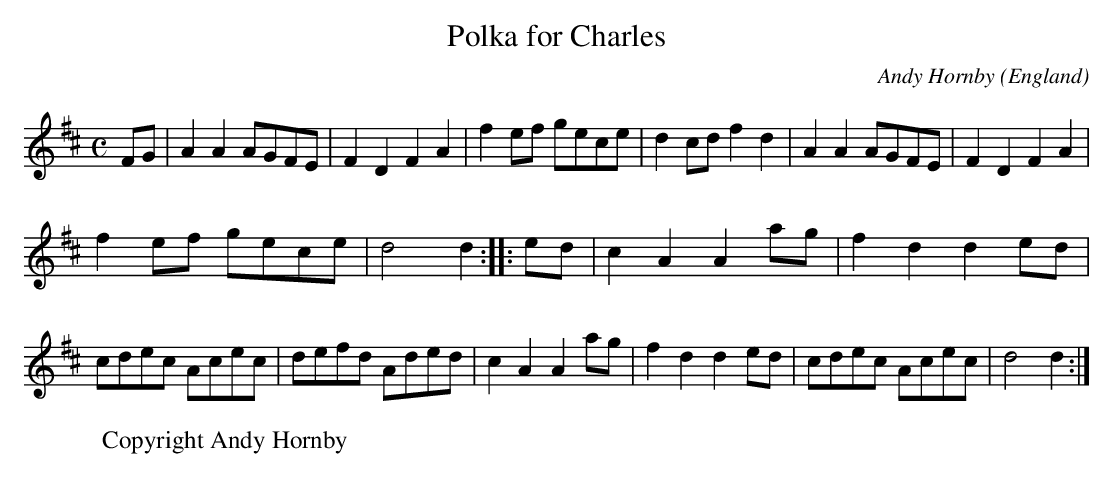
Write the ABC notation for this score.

X:1
T:Polka for Charles
O:England
M:C
C:Andy Hornby
K:D
FG|\
A2A2 AGFE|F2D2 F2A2|f2ef gece|d2cd f2d2|\
A2A2 AGFE|F2D2 F2A2|
f2ef gece|d4 d2 :|\
|: ed|\
c2A2 A2ag|f2d2 d2ed|
cdec Acec|defd Aded|\
c2A2 A2ag|f2d2 d2ed|cdec Acec|d4 d2 :|
W:Copyright Andy Hornby
